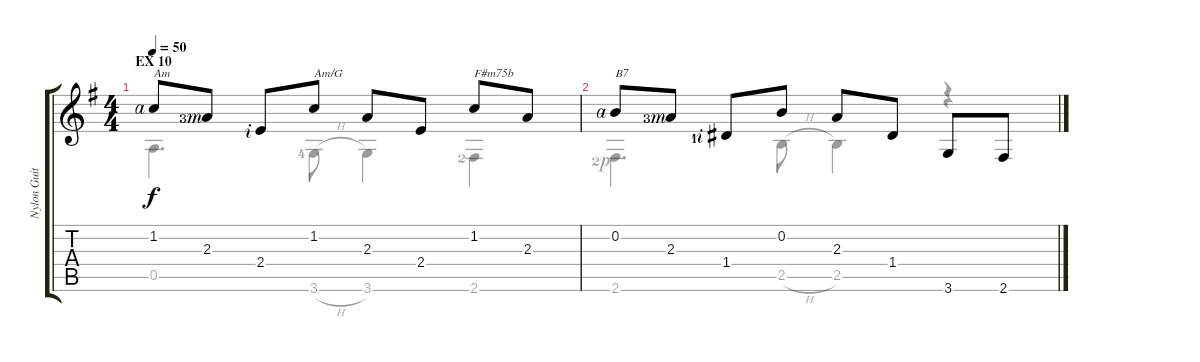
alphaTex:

\track ("Nylon Guitar" "Nylon Guit") {instrument acousticguitarnylon}
\staff {score tabs}
\tuning (E4 B3 G3 D3 A2 E2) {hide}
\voice
\ts (4 4)
\section ("" "EX 10")
\tempo 50
\clef g2
\ks g
1.2{rf 4}.8{txt "Am" dy f instrument acousticguitarnylon} 2.3{lf 4 rf 3}.8 2.4{rf 2}.8 1.2.8{txt "Am/G"} 2.3.8 2.4.8 1.2.8{txt "F#m75b"} 2.3.8 |
0.2{rf 4}.8{txt "B7"} 2.3{lf 4 rf 3}.8 1.4{lf 2 rf 2}.8 0.2.8 2.3.8 1.4.8 3.6.8 2.6.8
\voice
\clef g2
\ottava regular
\simile none
\ks g
0.5.4{d dy f} 3.6{h lf 5}.8 3.6.4 2.6{lf 3}.4 |
2.6{lf 3 rf 1}.4{d} 2.5{h}.8 2.5.4 r.4
